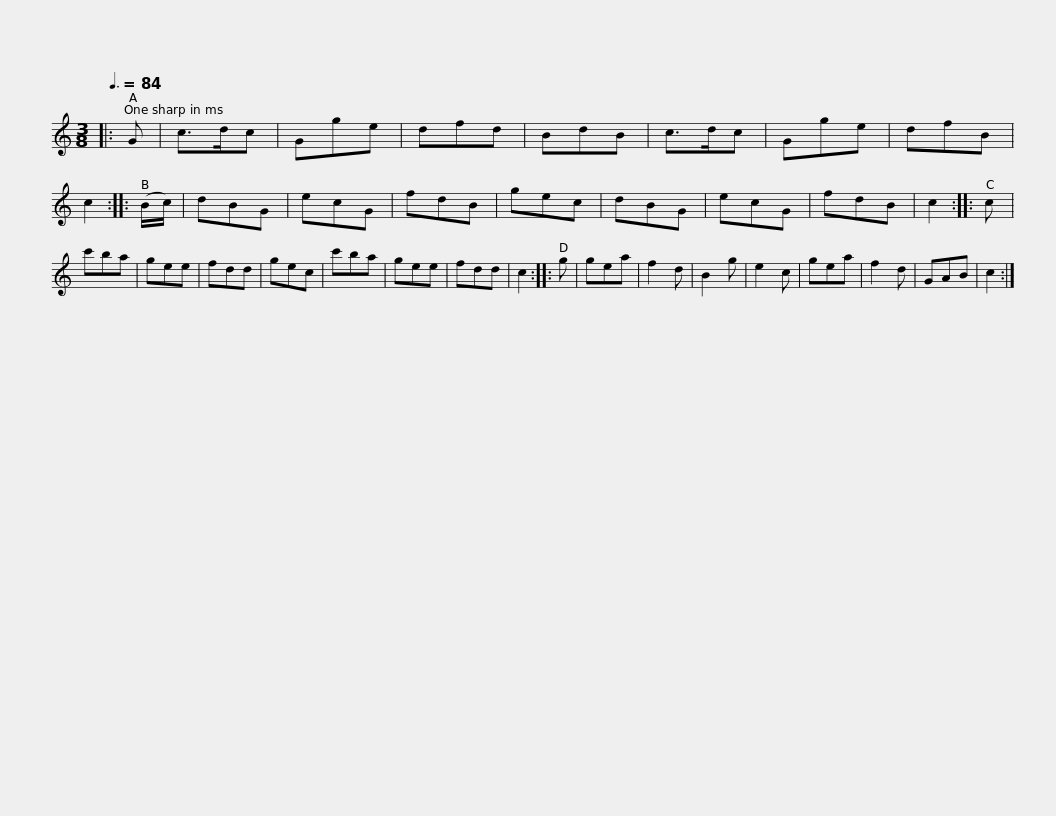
X:1
L:1/8
Q:3/8=84
M:3/8
I:linebreak $
K:C
V:1 treble
V:1
|: G | c>dc | Gge | dfd | BdB | %5
 c>dc | Gge | dfB | c2 :: (B/c/) | %10
 dBG | ecG | fdB | gec |$ dBG | %15
 ecG | fdB | c2 :: c | c'ba | %20
 gee | fdd | gec | c'ba | gee | %25
 fdd | c2 :: g | gea |$ f2 d | %30
 B2 g | e2 c | gea | f2 d | GAB | %35
 c2 :| %36
